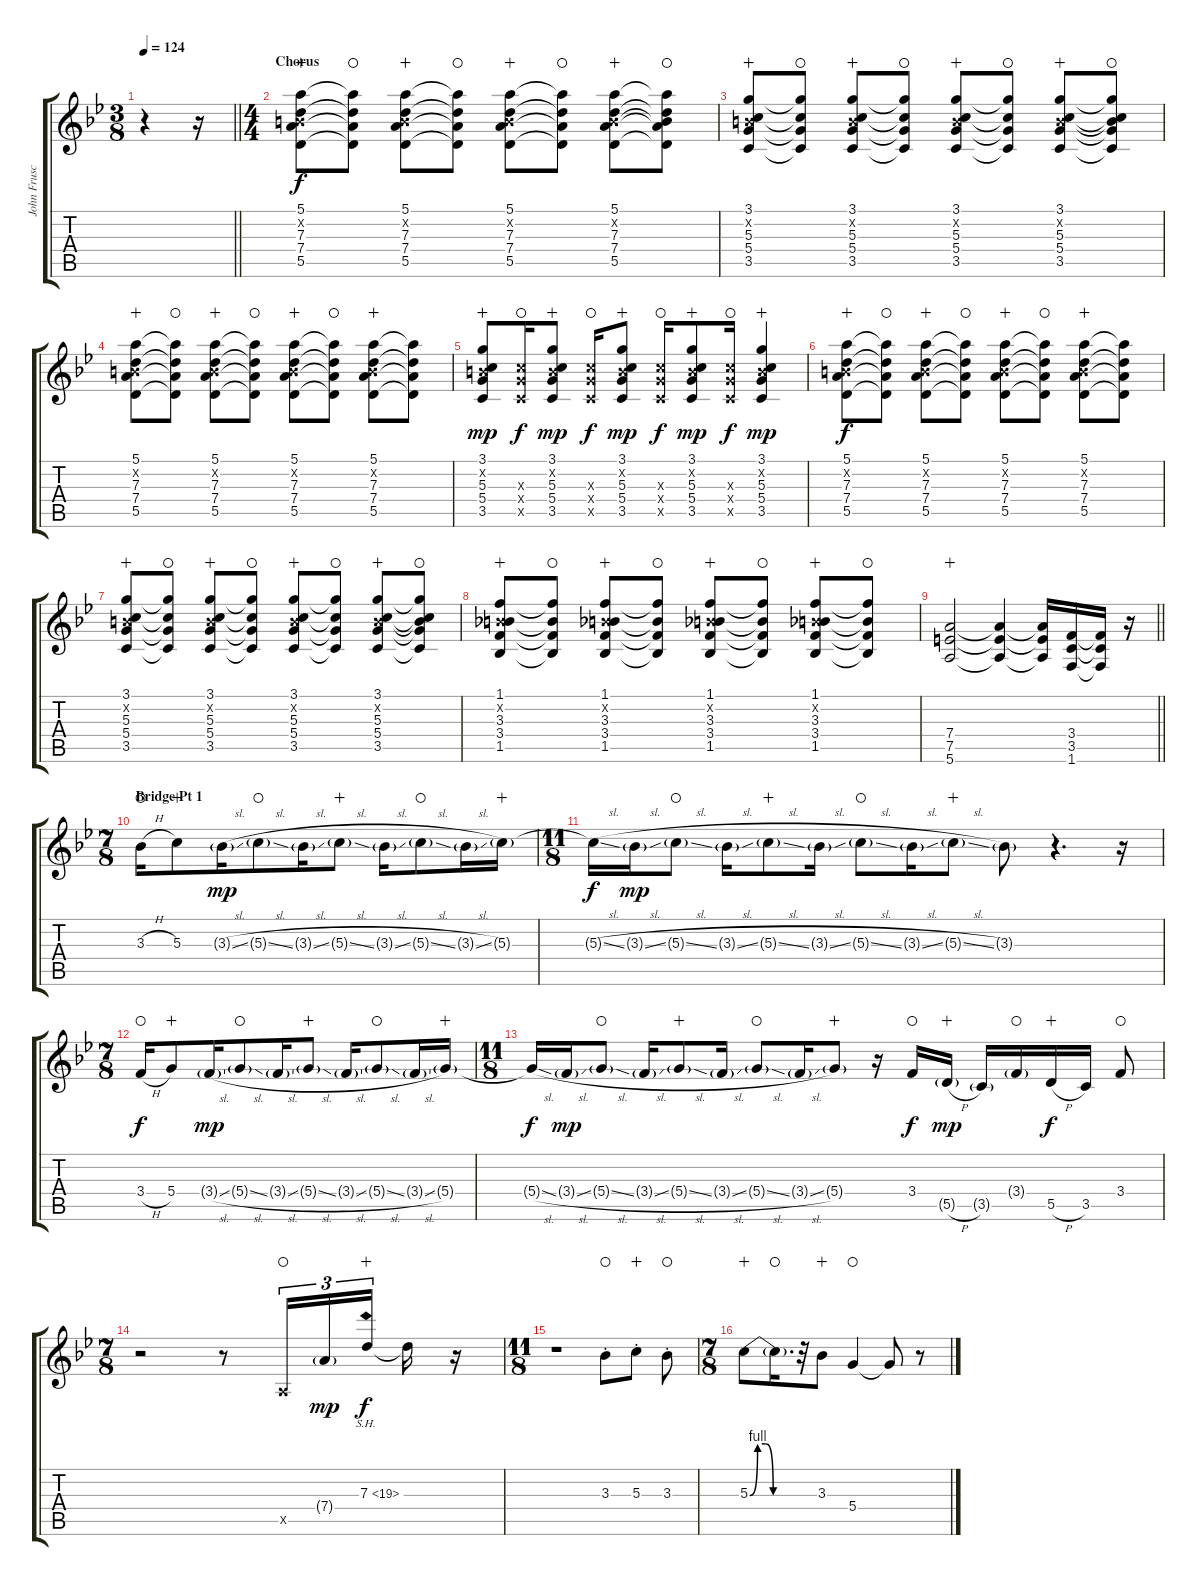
\track ("John Frusciante" "John Frusc") {instrument distortionguitar}
\staff {score tabs}
\tuning (E4 B3 G3 D3 A2 E2) {hide}
\ts (3 8)
\tempo 124
\clef g2
\barLineRight lightlight
\ks gminor
r.4{dy f} r.16 |
\ts (4 4)
\section ("" "Chorus")
(5.1 0.2{x} 7.3 7.4 5.5).8{balance 12 instrument overdrivenguitar wahc} (5.1{t} 7.3{t} 7.4{t} 5.5{t}).8{waho} (5.1 0.2{x} 7.3 7.4 5.5).8{wahc} (5.1{t} 7.3{t} 7.4{t} 5.5{t}).8{waho} (5.1 0.2{x} 7.3 7.4 5.5).8{wahc} (5.1{t} 7.3{t} 7.4{t} 5.5{t}).8{waho} (5.1 0.2{x} 7.3 7.4 5.5).8{wahc} (5.1{t} 0.2{t} 7.3{t} 7.4{t} 5.5{t}).8{waho} |
(3.1 0.2{x} 5.3 5.4 3.5).8{wahc} (3.1{t} 5.3{t} 5.4{t} 3.5{t}).8{waho} (3.1 0.2{x} 5.3 5.4 3.5).8{wahc} (3.1{t} 5.3{t} 5.4{t} 3.5{t}).8{waho} (3.1 0.2{x} 5.3 5.4 3.5).8{wahc} (3.1{t} 5.3{t} 5.4{t} 3.5{t}).8{waho} (3.1 0.2{x} 5.3 5.4 3.5).8{wahc} (3.1{t} 0.2{t} 5.3{t} 5.4{t} 3.5{t}).8{waho} |
(5.1 0.2{x} 7.3 7.4 5.5).8{wahc} (5.1{t} 7.3{t} 7.4{t} 5.5{t}).8{waho} (5.1 0.2{x} 7.3 7.4 5.5).8{wahc} (5.1{t} 7.3{t} 7.4{t} 5.5{t}).8{waho} (5.1 0.2{x} 7.3 7.4 5.5).8{wahc} (5.1{t} 7.3{t} 7.4{t} 5.5{t}).8{waho} (5.1 0.2{x} 7.3 7.4 5.5).8{wahc} (5.1{t} 7.3{t} 7.4{t} 5.5{t}).8 |
(3.1 0.2{x} 5.3 5.4 3.5).8{dy mp wahc} (5.3{x} 5.4{x} 3.5{x}).16{dy f waho} (3.1 0.2{x} 5.3 5.4 3.5).8{dy mp wahc} (5.3{x} 5.4{x} 3.5{x}).16{dy f waho} (3.1 0.2{x} 5.3 5.4 3.5).8{dy mp wahc} (5.3{x} 5.4{x} 3.5{x}).16{dy f waho} (3.1 0.2{x} 5.3 5.4 3.5).8{dy mp wahc} (5.3{x} 5.4{x} 3.5{x}).16{dy f waho} (3.1 0.2{x} 5.3 5.4 3.5).4{dy mp wahc} |
(5.1 0.2{x} 7.3 7.4 5.5).8{dy f wahc} (5.1{t} 7.3{t} 7.4{t} 5.5{t}).8{waho} (5.1 0.2{x} 7.3 7.4 5.5).8{wahc} (5.1{t} 7.3{t} 7.4{t} 5.5{t}).8{waho} (5.1 0.2{x} 7.3 7.4 5.5).8{wahc} (5.1{t} 7.3{t} 7.4{t} 5.5{t}).8{waho} (5.1 0.2{x} 7.3 7.4 5.5).8{wahc} (5.1{t} 7.3{t} 7.4{t} 5.5{t}).8 |
(3.1 0.2{x} 5.3 5.4 3.5).8{wahc} (3.1{t} 5.3{t} 5.4{t} 3.5{t}).8{waho} (3.1 0.2{x} 5.3 5.4 3.5).8{wahc} (3.1{t} 5.3{t} 5.4{t} 3.5{t}).8{waho} (3.1 0.2{x} 5.3 5.4 3.5).8{wahc} (3.1{t} 5.3{t} 5.4{t} 3.5{t}).8{waho} (3.1 0.2{x} 5.3 5.4 3.5).8{wahc} (3.1{t} 0.2{t} 5.3{t} 5.4{t} 3.5{t}).8{waho} |
(1.1 0.2{x} 3.3 3.4 1.5).8{wahc} (1.1{t} 3.3{t} 3.4{t} 1.5{t}).8{waho} (1.1 0.2{x} 3.3 3.4 1.5).8{wahc} (1.1{t} 3.3{t} 3.4{t} 1.5{t}).8{waho} (1.1 0.2{x} 3.3 3.4 1.5).8{wahc} (1.1{t} 3.3{t} 3.4{t} 1.5{t}).8{waho} (1.1 0.2{x} 3.3 3.4 1.5).8{wahc} (1.1{t} 3.3{t} 3.4{t} 1.5{t}).8{waho} |
\barLineRight lightlight
(7.4 7.5 5.6).2{wahc} (7.4{t} 7.5{t} 5.6{t}).4 (7.4{t} 7.5{t} 5.6{t}).16 (3.4 3.5 1.6).16 (3.4{t} 3.5{t} 1.6{t}).16 r.16 |
\ts (7 8)
\section ("" "Bridge Pt 1")
3.3{h}.16{volume 12 balance 6 waho} 5.3.8{wahc} 3.3{sl g}.16{dy mp} 5.3{sl g}.8{waho} 3.3{sl g}.16 5.3{sl g}.8{wahc} 3.3{sl g}.16 5.3{sl g}.8{waho} 3.3{sl g}.16 5.3{g}.16{wahc} |
\ts (11 8)
5.3{sl t}.16{dy f} 3.3{sl g}.16{dy mp} 5.3{sl g}.8{waho} 3.3{sl g}.16 5.3{sl g}.8{wahc} 3.3{sl g}.16 5.3{sl g}.8{waho} 3.3{sl g}.16 5.3{sl g}.8{wahc} 3.3{g}.8 r.4{d} r.16 |
\ts (7 8)
3.4{h}.16{dy f waho} 5.4.8{wahc} 3.4{sl g}.16{dy mp} 5.4{sl g}.8{waho} 3.4{sl g}.16 5.4{sl g}.8{wahc} 3.4{sl g}.16 5.4{sl g}.8{waho} 3.4{sl g}.16 5.4{g}.16{wahc} |
\ts (11 8)
5.4{sl t}.16{dy f} 3.4{sl g}.16{dy mp} 5.4{sl g}.8{waho} 3.4{sl g}.16 5.4{sl g}.8{wahc} 3.4{sl g}.16 5.4{sl g}.8{waho} 3.4{sl g}.16 5.4{g}.8{wahc} r.16 3.4.16{dy f waho} 5.5{h g}.16{dy mp wahc} 3.5{g}.16 3.4{g}.16{waho} 5.5{h}.16{dy f wahc} 3.5.16 3.4.8{waho} |
\ts (7 8)
r.2 r.8 0.5{x}.16{tu (3 2) waho} 7.4{g}.16{tu (3 2) dy mp} 7.3{sh 12}.16{tu (3 2) dy f wahc} 7.3{t}.16 r.16 |
\ts (11 8)
r.1 3.3{st}.8{waho} 5.3{st}.8{wahc} 3.3{st}.8{waho} |
\ts (7 8)
5.3{be (custom 0 0 10 4 20 4 30 0 60 0)}.8{wahc} 5.3{t}.16{d waho} r.32 3.3.8{wahc} 5.4.4{waho} 5.4{t}.8 r.8
